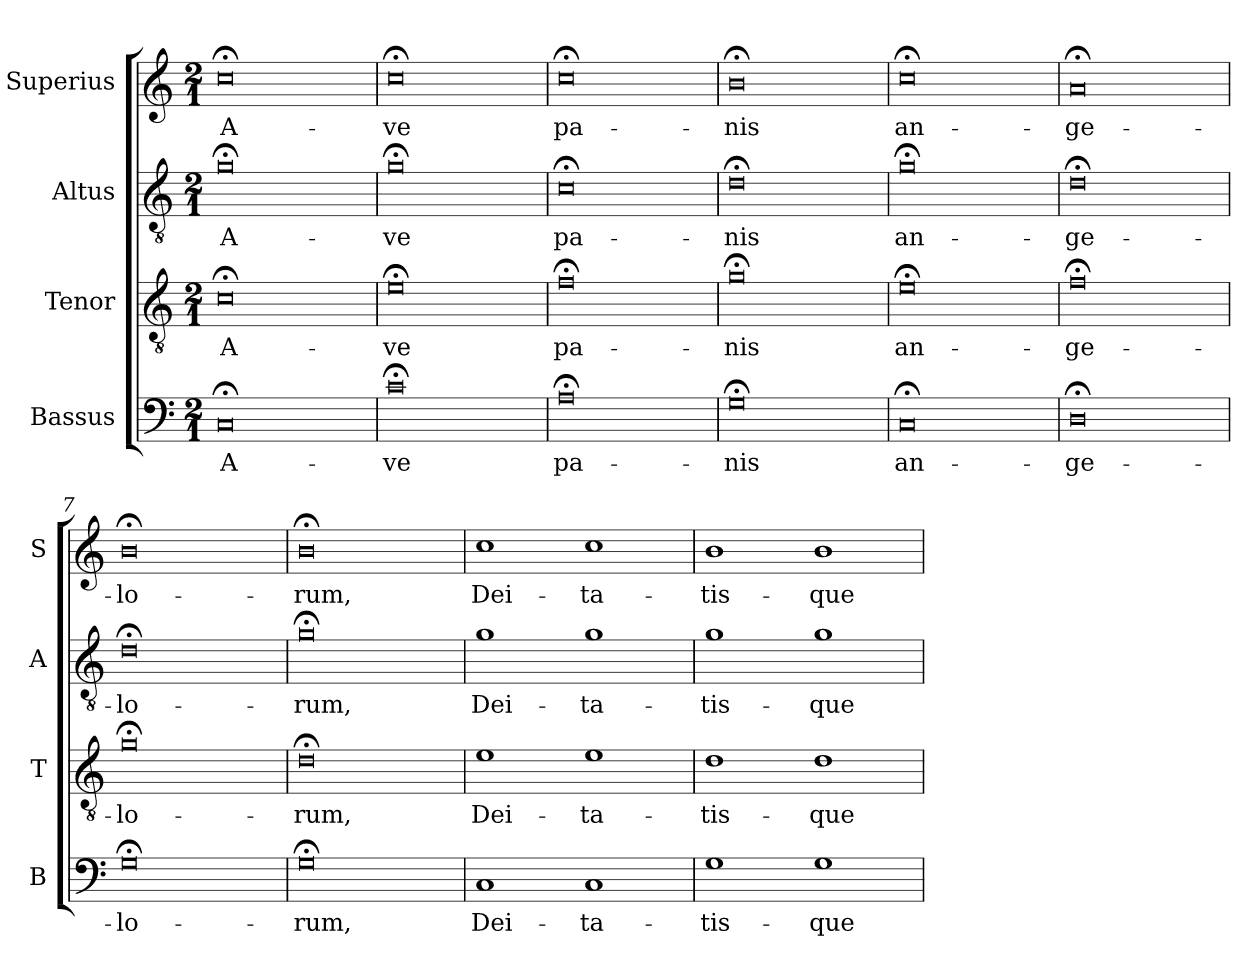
**kern	**text	**kern	**text	**kern	**text	**kern	**text
*part4	*part4	*part3	*part3	*part2	*part2	*part1	*part1
*staff4	*staff4	*staff3	*staff3	*staff2	*staff2	*staff1	*staff1
*I"Bassus	*	*I"Tenor	*	*I"Altus	*	*I"Superius	*
*I'B	*	*I'T	*	*I'A	*	*I'S	*
*clefF4	*	*clefGv2	*	*clefGv2	*	*clefG2	*
*k[]	*	*k[]	*	*k[]	*	*k[]	*
*M2/1	*	*M2/1	*	*M2/1	*	*M2/1	*
=1	=1	=1	=1	=1	=1	=1	=1
0C;<	A-	0c;<	A-	0g;<	A-	0cc;<	A-
=2	=2	=2	=2	=2	=2	=2	=2
0c;<	-ve	0e;<	-ve	0g;<	-ve	0cc;<	-ve
=3	=3	=3	=3	=3	=3	=3	=3
0A;<	pa-	0f;<	pa-	0c;<	pa-	0cc;<	pa-
=4	=4	=4	=4	=4	=4	=4	=4
0G;<	-nis	0g;<	-nis	0d;<	-nis	0b;<	-nis
=5	=5	=5	=5	=5	=5	=5	=5
0C;<	an-	0e;<	an-	0g;<	an-	0cc;<	an-
=6	=6	=6	=6	=6	=6	=6	=6
0D;<	-ge-	0f;<	-ge-	0d;<	-ge-	0a;<	-ge-
=7	=7	=7	=7	=7	=7	=7	=7
0G;<	-lo-	0g;<	-lo-	0d;<	-lo-	0b;<	-lo-
=8	=8	=8	=8	=8	=8	=8	=8
0G;<	-rum,	0d;<	-rum,	0g;<	-rum,	0b;<	-rum,
=9	=9	=9	=9	=9	=9	=9	=9
!	!LO:LY:i	!	!LO:LY:i	!	!LO:LY:i	!	!
1C	Dei-	1e	Dei-	1g	Dei-	1cc	Dei-
!	!LO:LY:i	!	!LO:LY:i	!	!LO:LY:i	!	!
1C	-ta-	1e	-ta-	1g	-ta-	1cc	-ta-
=10	=10	=10	=10	=10	=10	=10	=10
!	!LO:LY:i	!	!LO:LY:i	!	!LO:LY:i	!	!
1G	-tis-	1d	-tis-	1g	-tis-	1b	-tis-
!	!LO:LY:i	!	!LO:LY:i	!	!LO:LY:i	!	!
1G	-que	1d	-que	1g	-que	1b	-que
=	=	=	=	=	=	=	=
*-	*-	*-	*-	*-	*-	*-	*-
